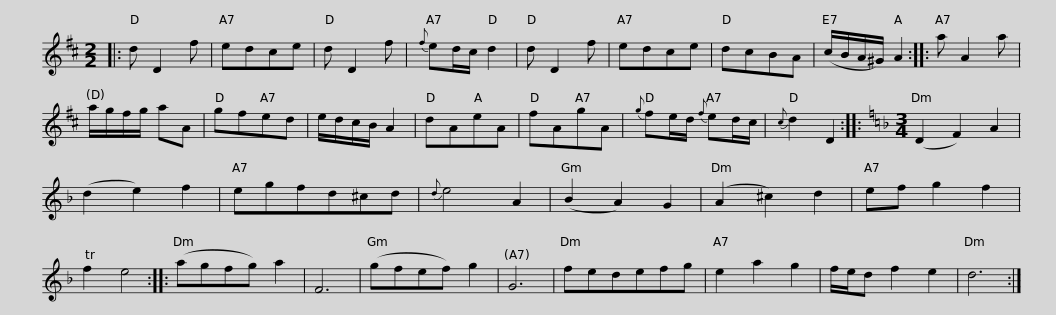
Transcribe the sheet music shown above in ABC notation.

X:1
L:1/8
M:2/2
I:linebreak $
K:D
V:1 treble
V:1
|: d D2 f | edce | d D2 f |{f} ed/c/ d2 | d D2 f | %5
 edce | dcBA | (c/B/A/^G/) A2 :: a A2 a |$ a/g/f/g/ aA | %10
 gfed | e/d/c/B/ A2 | dAeA | fAgA |{g} fe/d/{f} ed/c/ | %15
{c} d2 D2 ::[K:Dmin][M:3/4] (D2 F2) A2 | (d2 e2) f2 |$ egfd^cd |{d} e4 A2 | %20
 (B2 A2) G2 | (A2 ^c2) d2 | ef g2 f2 | Tf2 e4 :: (agfg) a2 | %25
 F6 | (gfef) g2 | G6 |$ fedefg | e2 a2 g2 | %30
 f/e/d f2 e2 | d6 :| %32
